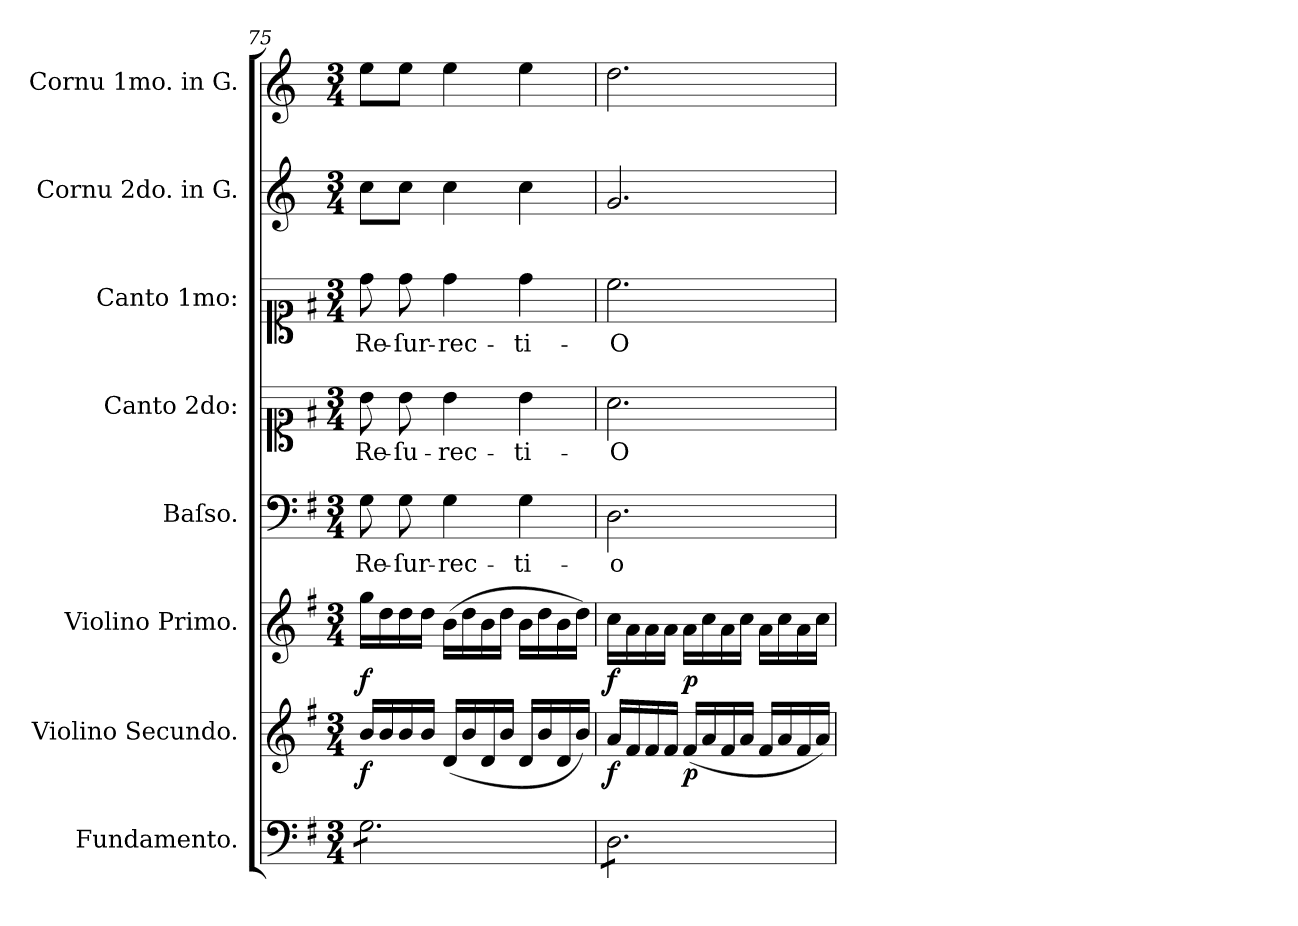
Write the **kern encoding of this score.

**kern	**dynam	**kern	**dynam	**kern	**dynam	**kern	**text	**kern	**text	**kern	**text	**kern	**kern
*part8	*part8	*part7	*part7	*part6	*part6	*part5	*part5	*part4	*part4	*part3	*part3	*part2	*part1
*staff8	*staff8	*staff7	*staff7	*staff6	*staff6	*staff5	*staff5	*staff4	*staff4	*staff3	*staff3	*staff2	*staff1
*I"Fundamento.	*	*I"Violino Secundo.	*	*I"Violino Primo.	*	*I"Baſso.	*	*I"Canto 2do:	*	*I"Canto 1mo:	*	*I"Cornu 2do. in G.	*I"Cornu 1mo. in G.
*	*	*I'vl 2	*	*I'vl 1	*	*I'B	*	*	*	*	*	*I'cor 2 in G	*I'cor 1 in G
*clefF4	*	*clefG2	*	*clefG2	*	*clefF4	*	*clefC1	*	*clefC1	*	*clefG2	*clefG2
*	*	*	*	*	*	*	*	*	*	*	*	*ITrd3c5	*ITrd3c5
*k[f#]	*	*k[f#]	*	*k[f#]	*	*k[f#]	*	*k[f#]	*	*k[f#]	*	*k[f#]	*k[f#]
*G:	*	*G:	*	*G:	*	*G:	*	*G:	*	*G:	*	*G:	*G:
*M3/4	*	*M3/4	*	*M3/4	*	*M3/4	*	*M3/4	*	*M3/4	*	*M3/4	*M3/4
=75	=75	=75	=75	=75	=75	=75	=75	=75	=75	=75	=75	=75	=75
*^	*	*	*	*	*	*	*	*	*	*	*	*	*
*tremolo	*	*	*	*	*	*	*	*	*	*	*	*	*	*
8G\L	4ryy	for	16b/LL	f	16gg\LL	f	8G\	Re-	8b\	Re-	8dd\	Re-	8g\L	8b\L
.	.	.	16b/	.	16dd\	.	.	.	.	.	.	.	.	.
8G\	.	.	16b/	.	16dd\	.	8G\	-ſur-	8b\	-ſu-	8dd\	-ſur-	8g\J	8b\J
.	.	.	16b/JJ	.	16dd\JJ	.	.	.	.	.	.	.	.	.
8G\	2ryy	p&colon;	(16d/LL	pia	(16b\LL	pia	4G\	-rec-	4b\	-rec-	4dd\	-rec-	4g\	4b\
.	.	.	16b/	.	16dd\	.	.	.	.	.	.	.	.	.
8G\	.	.	16d/	.	16b\	.	.	.	.	.	.	.	.	.
.	.	.	16b/JJ	.	16dd\JJ	.	.	.	.	.	.	.	.	.
8G\	.	.	16d/LL	.	16b\LL	.	4G\	-ti-	4b\	-ti-	4dd\	-ti-	4g\	4b\
.	.	.	16b/	.	16dd\	.	.	.	.	.	.	.	.	.
8G\J	.	.	16d/	.	16b\	.	.	.	.	.	.	.	.	.
.	.	.	16b/JJ)	.	16dd\JJ)	.	.	.	.	.	.	.	.	.
=76	=76	=76	=76	=76	=76	=76	=76	=76	=76	=76	=76	=76	=76	=76
8D\L	4ryy	for	16a/LL	f	16cc\LL	f	2.D\	-o-	2.a\	-O-	2.cc\	-O-	2.d/	2.a\
.	.	.	16f#/	.	16a\	.	.	.	.	.	.	.	.	.
8D\	.	.	16f#/	.	16a\	.	.	.	.	.	.	.	.	.
.	.	.	16f#/JJ	.	16a\JJ	.	.	.	.	.	.	.	.	.
8D\	2ryy	pi	(16f#/LL	p	16a\LL	p	.	.	.	.	.	.	.	.
.	.	.	16a/	.	16cc\	.	.	.	.	.	.	.	.	.
8D\	.	.	16f#/	.	16a\	.	.	.	.	.	.	.	.	.
.	.	.	16a/JJ	.	16cc\JJ	.	.	.	.	.	.	.	.	.
8D\	.	.	16f#/LL	.	16a\LL	.	.	.	.	.	.	.	.	.
.	.	.	16a/	.	16cc\	.	.	.	.	.	.	.	.	.
8D\J	.	.	16f#/	.	16a\	.	.	.	.	.	.	.	.	.
*Xtremolo	*	*	*	*	*	*	*	*	*	*	*	*	*	*
.	.	.	16a/JJ)	.	16cc\JJ	.	.	.	.	.	.	.	.	.
*v	*v	*	*	*	*	*	*	*	*	*	*	*	*	*
=	=	=	=	=	=	=	=	=	=	=	=	=	=
*-	*-	*-	*-	*-	*-	*-	*-	*-	*-	*-	*-	*-	*-
